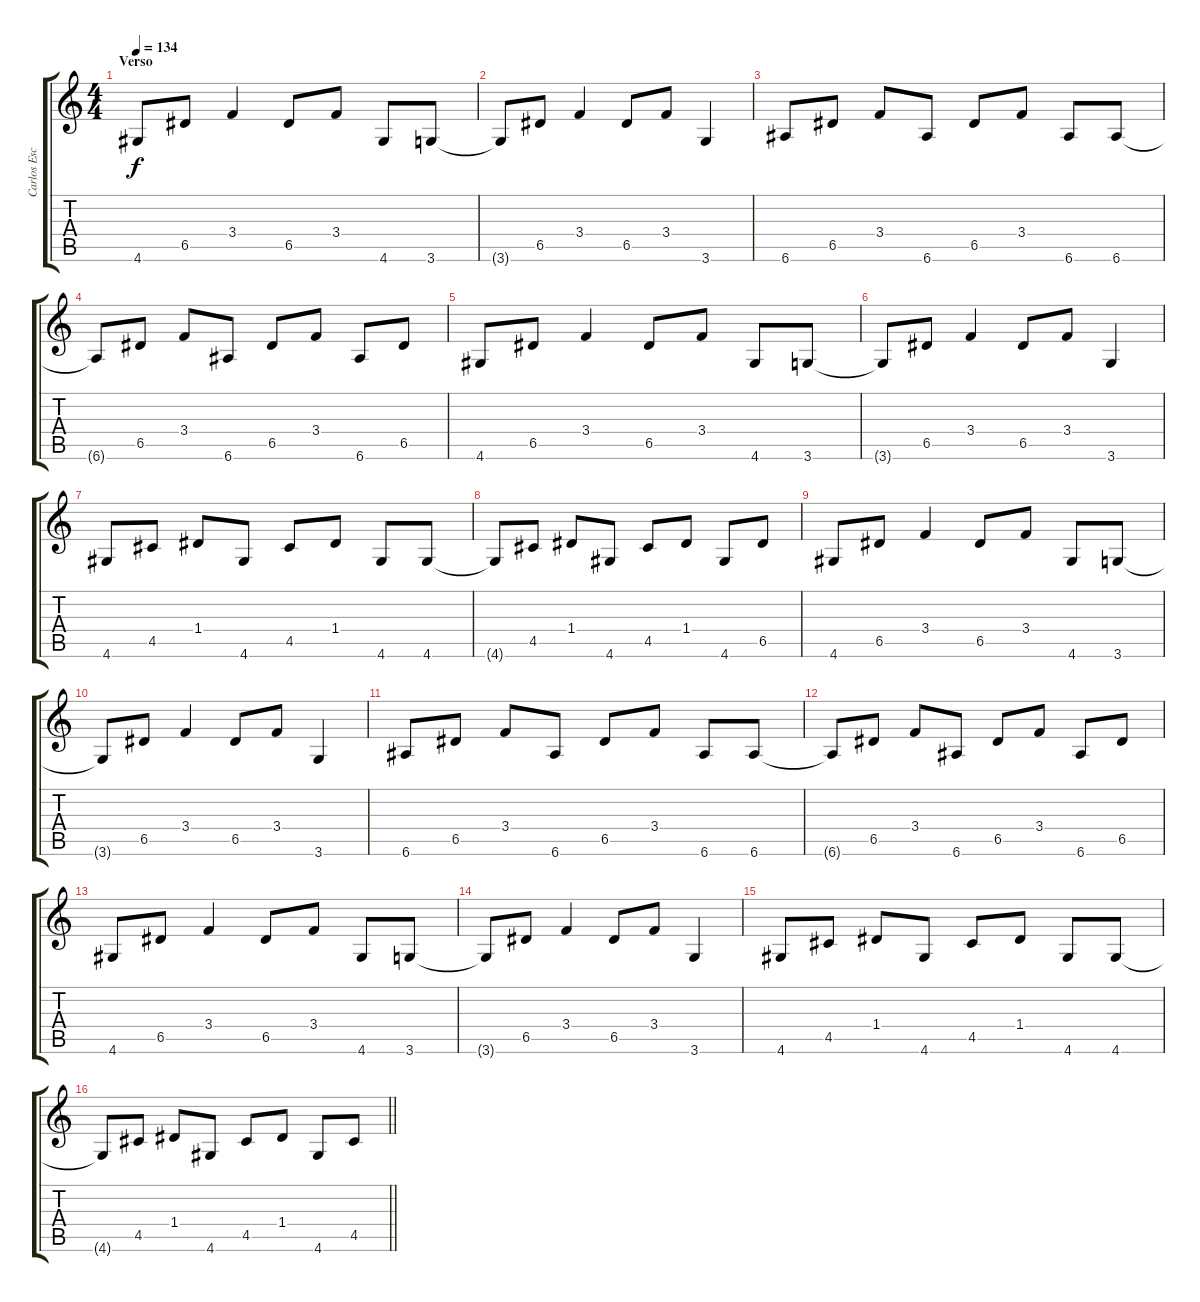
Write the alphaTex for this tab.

\track ("Carlos Escobedo" "Carlos Esc") {instrument distortionguitar}
\staff {score tabs}
\tuning (E4 B3 G3 D3 A2 E2) {hide}
\ts (4 4)
\section ("" "Verso")
\tempo 134
\clef g2
\ks c
4.6.8{dy f} 6.5.8 3.4.4 6.5.8 3.4.8 4.6.8 3.6.8 |
3.6{t}.8 6.5.8 3.4.4 6.5.8 3.4.8 3.6.4 |
6.6.8 6.5.8 3.4.8 6.6.8 6.5.8 3.4.8 6.6.8 6.6.8 |
6.6{t}.8 6.5.8 3.4.8 6.6.8 6.5.8 3.4.8 6.6.8 6.5.8 |
4.6.8 6.5.8 3.4.4 6.5.8 3.4.8 4.6.8 3.6.8 |
3.6{t}.8 6.5.8 3.4.4 6.5.8 3.4.8 3.6.4 |
4.6.8 4.5.8 1.4.8 4.6.8 4.5.8 1.4.8 4.6.8 4.6.8 |
4.6{t}.8 4.5.8 1.4.8 4.6.8 4.5.8 1.4.8 4.6.8 6.5.8 |
4.6.8 6.5.8 3.4.4 6.5.8 3.4.8 4.6.8 3.6.8 |
3.6{t}.8 6.5.8 3.4.4 6.5.8 3.4.8 3.6.4 |
6.6.8 6.5.8 3.4.8 6.6.8 6.5.8 3.4.8 6.6.8 6.6.8 |
6.6{t}.8 6.5.8 3.4.8 6.6.8 6.5.8 3.4.8 6.6.8 6.5.8 |
4.6.8 6.5.8 3.4.4 6.5.8 3.4.8 4.6.8 3.6.8 |
3.6{t}.8 6.5.8 3.4.4 6.5.8 3.4.8 3.6.4 |
4.6.8 4.5.8 1.4.8 4.6.8 4.5.8 1.4.8 4.6.8 4.6.8 |
\barLineRight lightlight
4.6{t}.8 4.5.8 1.4.8 4.6.8 4.5.8 1.4.8 4.6.8 4.5.8
